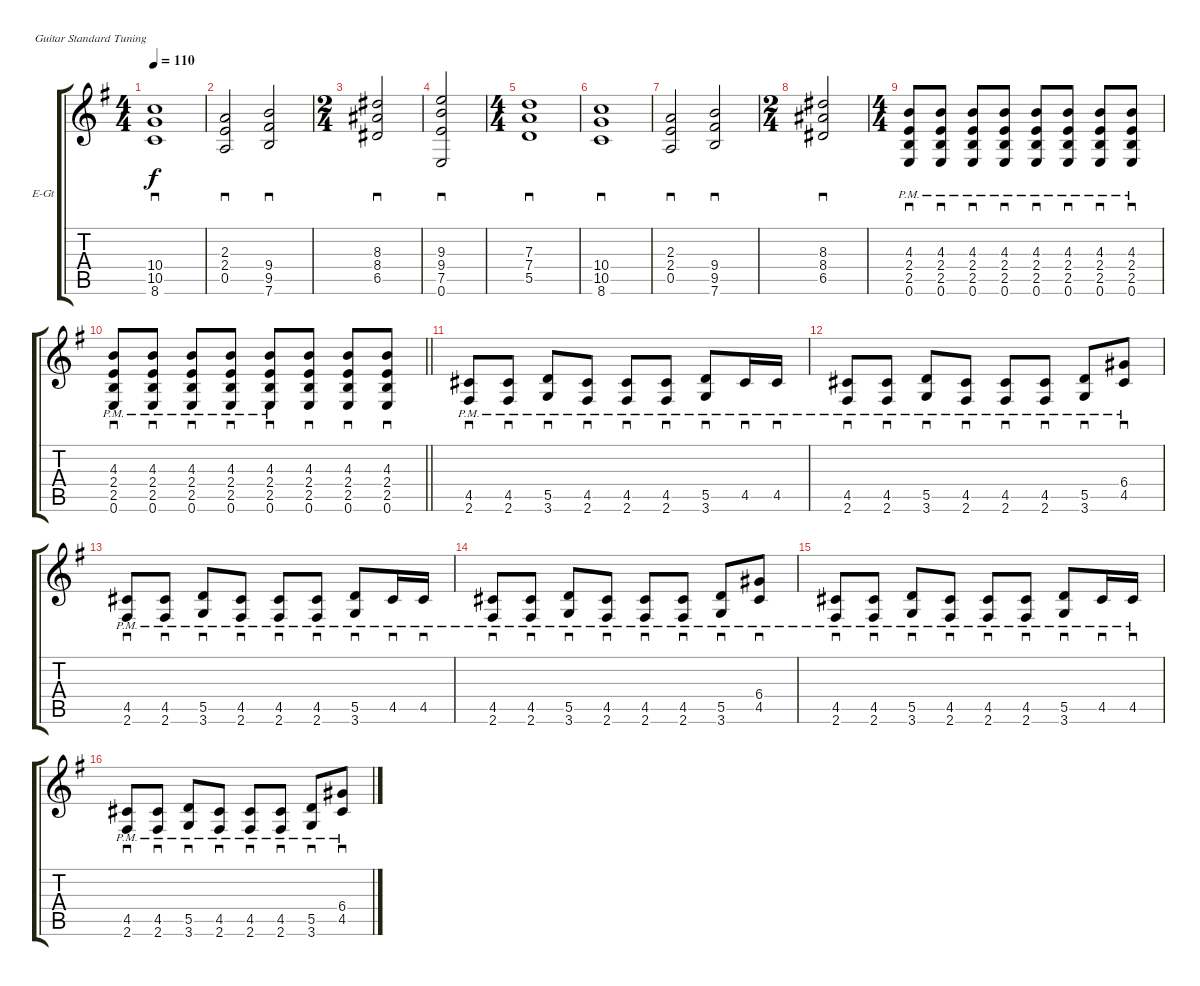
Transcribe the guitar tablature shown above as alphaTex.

\defaultSystemsLayout 4
\bracketExtendMode groupsimilarinstruments
\firstSystemTrackNameOrientation horizontal
\otherSystemsTrackNameOrientation horizontal
\chordDiagramsInScore
\track ("Kirk H." "E-Gt") {instrument overdrivenguitar}
\staff {score tabs}
\tuning (E4 B3 G3 D3 A2 E2)
\ts (4 4)
\tempo 110
\clef g2
\ks g
(8.6 10.5 10.4).1{sd dy f} |
(2.4 2.3 0.5).2{sd} (7.6 9.5 9.4).2{sd} |
\ts (2 4)
(6.5 8.4 8.3).2{sd} |
(0.6 7.5 9.4 9.3).2{sd} |
\ts (4 4)
(5.5 7.4 7.3).1{sd} |
(8.6 10.5 10.4).1{sd} |
(2.4 2.3 0.5).2{sd} (7.6 9.5 9.4).2{sd} |
\ts (2 4)
(6.5 8.4 8.3).2{sd} |
\ts (4 4)
(0.6{pm} 2.5{pm} 2.4{pm} 4.3{pm}).8{sd} (4.3{pm} 2.4{pm} 2.5{pm} 0.6{pm}).8{sd} (0.6{pm} 2.5{pm} 2.4{pm} 4.3{pm}).8{sd} (4.3{pm} 2.4{pm} 2.5{pm} 0.6{pm}).8{sd} (0.6{pm} 2.5{pm} 2.4{pm} 4.3{pm}).8{sd} (0.6{pm} 2.5{pm} 2.4{pm} 4.3{pm}).8{sd} (0.6{pm} 2.5{pm} 2.4{pm} 4.3{pm}).8{sd} (0.6{pm} 2.5{pm} 2.4{pm} 4.3{pm}).8{sd} |
\barLineRight lightlight
(0.6{pm} 2.5{pm} 2.4{pm} 4.3{pm}).8{sd} (4.3{pm} 2.4{pm} 2.5{pm} 0.6{pm}).8{sd} (0.6{pm} 2.5{pm} 2.4{pm} 4.3{pm}).8{sd} (4.3{pm} 2.4{pm} 2.5{pm} 0.6{pm}).8{sd} (0.6{pm} 2.5{pm} 2.4{pm} 4.3{pm}).8{sd} (0.6 2.5 2.4 4.3).8{sd} (0.6 2.5 2.4 4.3).8{sd} (0.6 2.5 2.4 4.3).8{sd} |
(2.6{pm} 4.5{pm}).8{sd} (2.6{pm} 4.5{pm}).8{sd} (3.6{pm} 5.5{pm}).8{sd} (2.6{pm} 4.5{pm}).8{sd} (2.6{pm} 4.5{pm}).8{sd} (2.6{pm} 4.5{pm}).8{sd} (3.6{pm} 5.5{pm}).8{sd} 4.5{pm}.16{sd} 4.5{pm}.16{sd} |
(2.6{pm} 4.5{pm}).8{sd} (2.6{pm} 4.5{pm}).8{sd} (3.6{pm} 5.5{pm}).8{sd} (2.6{pm} 4.5{pm}).8{sd} (2.6{pm} 4.5{pm}).8{sd} (2.6{pm} 4.5{pm}).8{sd} (3.6{pm} 5.5{pm}).8{sd} (4.5{pm} 6.4{pm}).8{sd} |
(2.6{pm} 4.5{pm}).8{sd} (2.6{pm} 4.5{pm}).8{sd} (3.6{pm} 5.5{pm}).8{sd} (2.6{pm} 4.5{pm}).8{sd} (2.6{pm} 4.5{pm}).8{sd} (2.6{pm} 4.5{pm}).8{sd} (3.6{pm} 5.5{pm}).8{sd} 4.5{pm}.16{sd} 4.5{pm}.16{sd} |
(2.6{pm} 4.5{pm}).8{sd} (2.6{pm} 4.5{pm}).8{sd} (3.6{pm} 5.5{pm}).8{sd} (2.6{pm} 4.5{pm}).8{sd} (2.6{pm} 4.5{pm}).8{sd} (2.6{pm} 4.5{pm}).8{sd} (3.6{pm} 5.5{pm}).8{sd} (4.5{pm} 6.4{pm}).8{sd} |
(2.6{pm} 4.5{pm}).8{sd} (2.6{pm} 4.5{pm}).8{sd} (3.6{pm} 5.5{pm}).8{sd} (2.6{pm} 4.5{pm}).8{sd} (2.6{pm} 4.5{pm}).8{sd} (2.6{pm} 4.5{pm}).8{sd} (3.6{pm} 5.5{pm}).8{sd} 4.5{pm}.16{sd} 4.5{pm}.16{sd} |
(2.6{pm} 4.5{pm}).8{sd} (2.6{pm} 4.5{pm}).8{sd} (3.6{pm} 5.5{pm}).8{sd} (2.6{pm} 4.5{pm}).8{sd} (2.6{pm} 4.5{pm}).8{sd} (2.6{pm} 4.5{pm}).8{sd} (3.6{pm} 5.5{pm}).8{sd} (4.5{pm} 6.4{pm}).8{sd}
